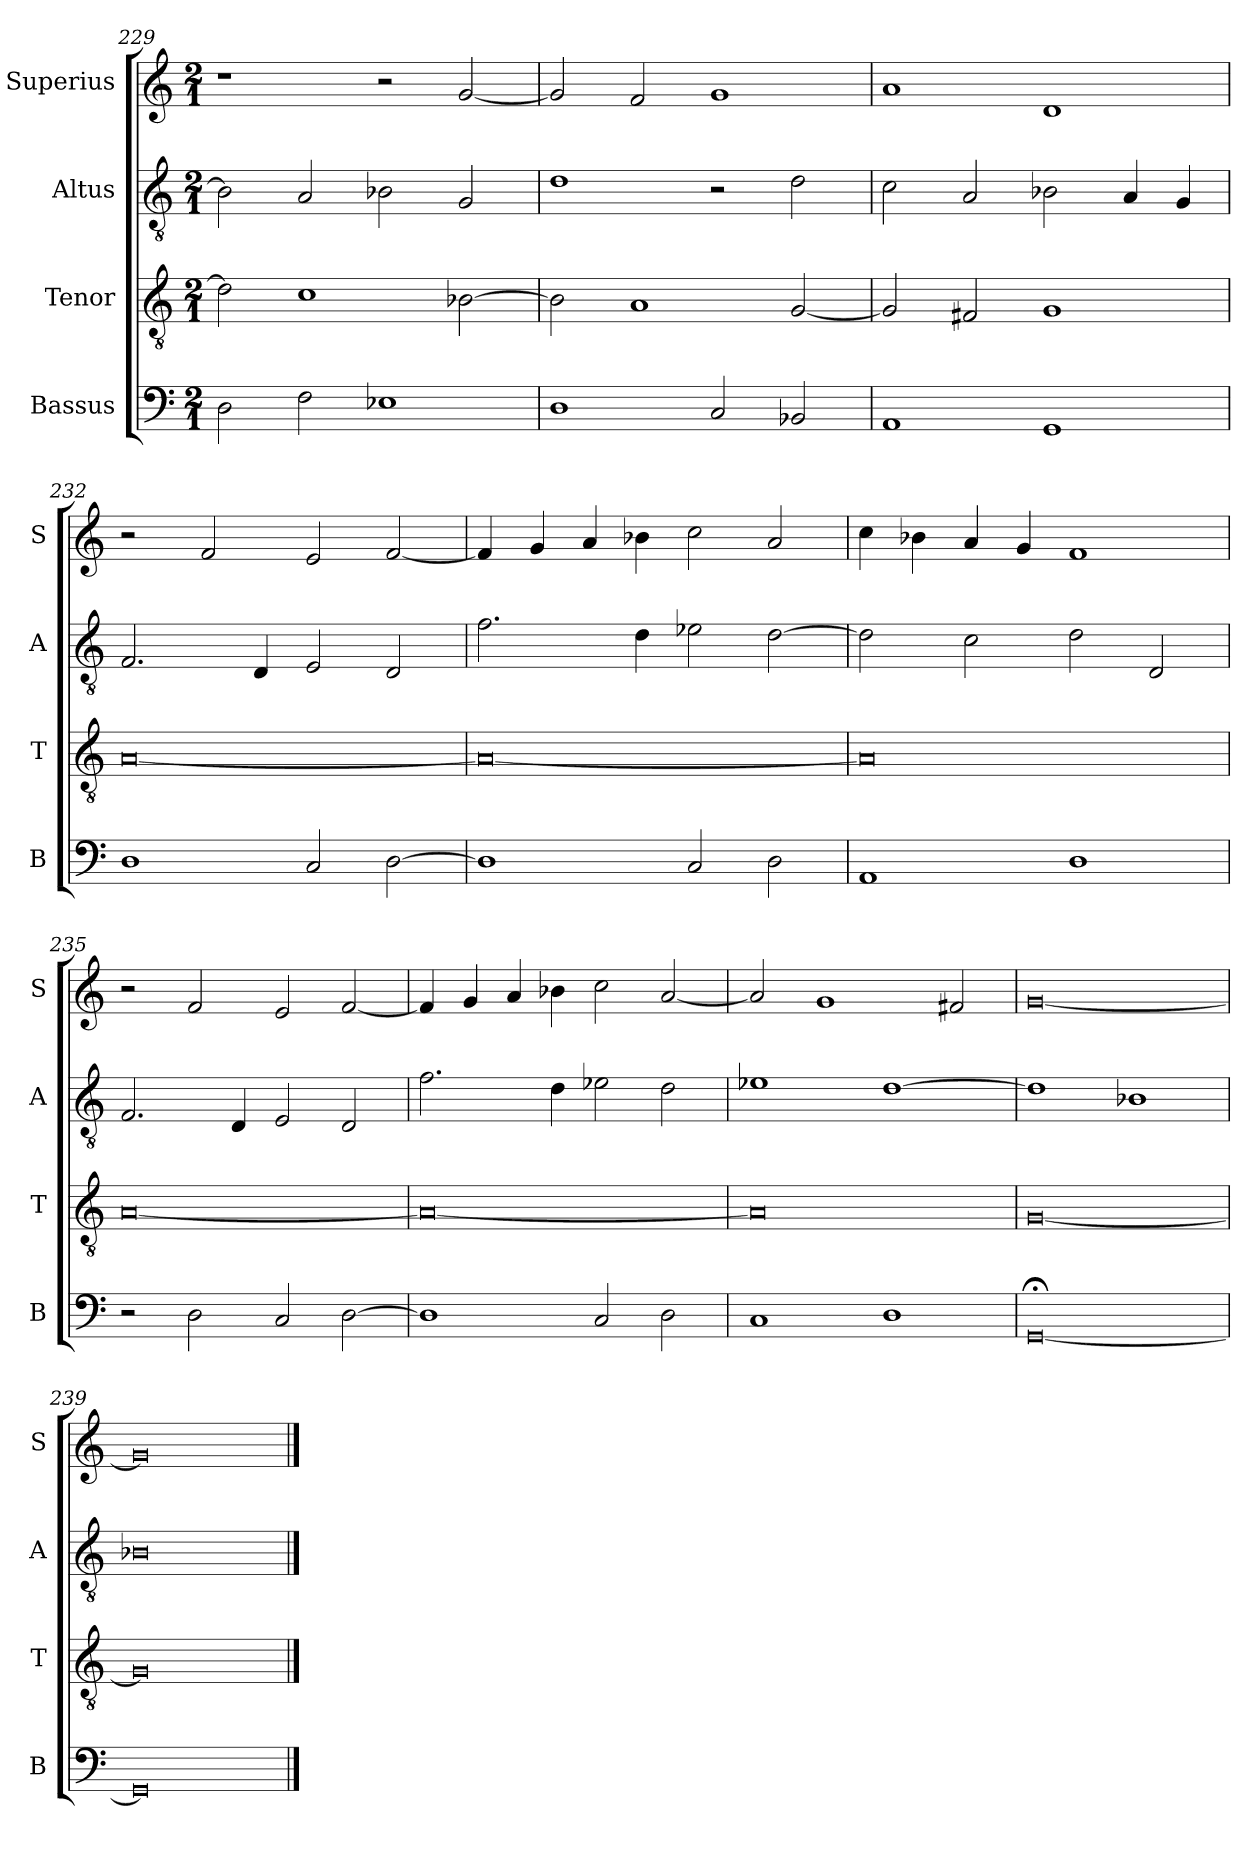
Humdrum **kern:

**kern	**kern	**kern	**kern
*part4	*part3	*part2	*part1
*staff4	*staff3	*staff2	*staff1
*I"Bassus	*I"Tenor	*I"Altus	*I"Superius
*I'B	*I'T	*I'A	*I'S
*clefF4	*clefGv2	*clefGv2	*clefG2
*k[]	*k[]	*k[]	*k[]
*M2/1	*M2/1	*M2/1	*M2/1
=229	=229	=229	=229
2D\	2d\]	2B-\]	1r
2F\	1c	2A/	.
1E-X	.	2B-X\	2r
.	[2B-X\	2G/	[2g/
=230	=230	=230	=230
1D	2B-\]	1d	2g/]
.	1A	.	2f/
2C/	.	2r	1g
2BB-X/	[2G/	2d\	.
=231	=231	=231	=231
1AA	2G/]	2c\	1a
.	2F#X/	2A/	.
1GG	1G	2B-X\	1d
.	.	4A/	.
.	.	4G/	.
=232	=232	=232	=232
1D	[0A	2.F/	2r
.	.	.	2f/
.	.	4D/	.
2C/	.	2E/	2e/
[2D\	.	2D/	[2f/
=233	=233	=233	=233
1D]	0A_	2.f\	4f/]
.	.	.	4g/
.	.	.	4a/
.	.	4d\	4b-X\
2C/	.	2e-X\	2cc\
2D\	.	[2d\	2a/
=234	=234	=234	=234
1AA	0A]	2d\]	4cc\
.	.	.	4b-X\
.	.	2c\	4a/
.	.	.	4g/
1D	.	2d\	1f
.	.	2D/	.
=235	=235	=235	=235
2r	[0A	2.F/	2r
2D\	.	.	2f/
.	.	4D/	.
2C/	.	2E/	2e/
[2D\	.	2D/	[2f/
=236	=236	=236	=236
1D]	0A_	2.f\	4f/]
.	.	.	4g/
.	.	.	4a/
.	.	4d\	4b-X\
2C/	.	2e-X\	2cc\
2D\	.	2d\	[2a/
=237	=237	=237	=237
1C	0A]	1e-X	2a/]
.	.	.	1g
1D	.	[1d	.
.	.	.	2f#X/
=238	=238	=238	=238
[0GG;<	[0G	1d]	[0g
.	.	1B-X	.
=239	=239	=239	=239
0GG]	0G]	0B-X	0g]
==	==	==	==
*-	*-	*-	*-
